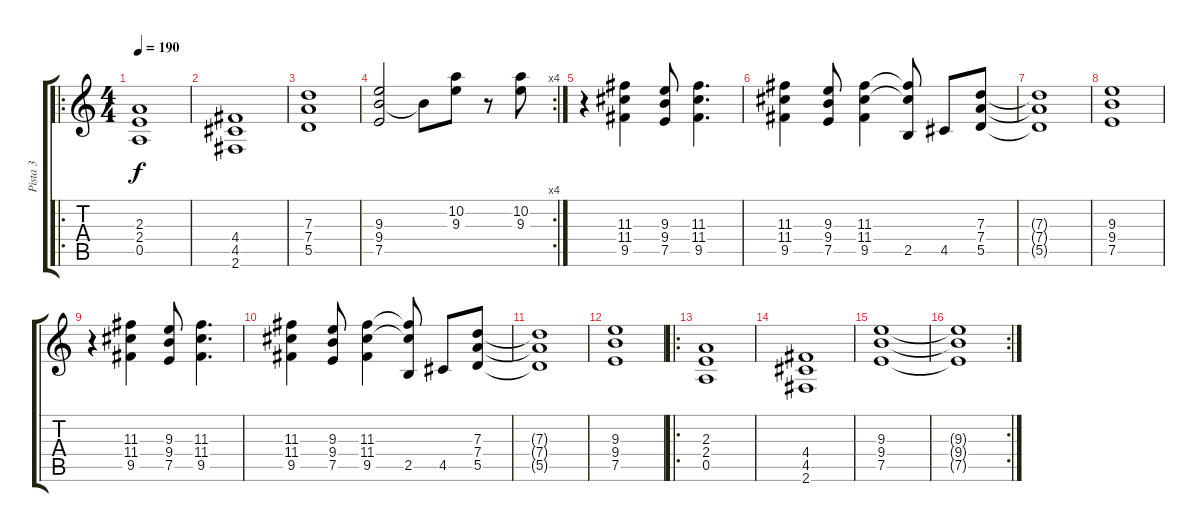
\track ("Pista 3" "Pista 3") {instrument distortionguitar}
\staff {score tabs}
\tuning (E4 B3 G3 D3 A2 E2) {hide}
\ro
\ts (4 4)
\tempo 190
\clef g2
\ks c
(2.3 2.4 0.5).1{dy f} |
(4.4 4.5 2.6).1 |
(7.3 7.4 5.5).1 |
\rc 4
(9.3 9.4 7.5).2 9.4{t}.8 (10.2 9.3).8 r.8 (10.2 9.3).8 |
r.4 (11.3 11.4 9.5).4 (9.3 9.4 7.5).8 (11.3 11.4 9.5).4{d} |
(11.3 11.4 9.5).4 (9.3 9.4 7.5).8 (11.3 11.4 9.5).4 (11.3{t} 11.4{t} 2.5).8 4.5.8 (7.3 7.4 5.5).8 |
(7.3{t} 7.4{t} 5.5{t}).1 |
(9.3 9.4 7.5).1 |
r.4 (11.3 11.4 9.5).4 (9.3 9.4 7.5).8 (11.3 11.4 9.5).4{d} |
(11.3 11.4 9.5).4 (9.3 9.4 7.5).8 (11.3 11.4 9.5).4 (11.3{t} 11.4{t} 2.5).8 4.5.8 (7.3 7.4 5.5).8 |
(7.3{t} 7.4{t} 5.5{t}).1 |
(9.3 9.4 7.5).1 |
\ro
(2.3 2.4 0.5).1 |
(4.4 4.5 2.6).1 |
(9.3 9.4 7.5).1 |
\rc 2
(9.3{t} 9.4{t} 7.5{t}).1
